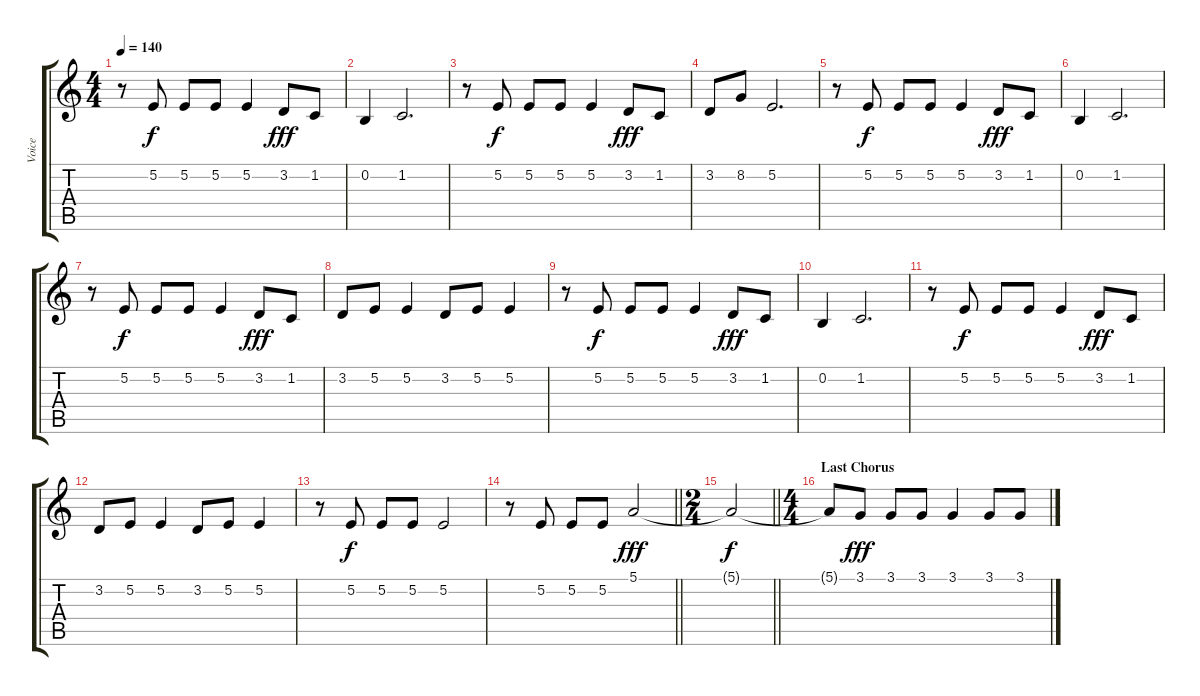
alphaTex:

\track ("Voice" "Voice") {instrument violin}
\staff {score tabs}
\tuning (E4 B3 G3 D3 A2 E2) {hide}
\ts (4 4)
\tempo 140
\clef g2
\ks c
r.8{dy fff} 5.2.8{dy f} 5.2.8 5.2.8 5.2.4 3.2.8{dy fff} 1.2.8 |
0.2.4 1.2.2{d} |
r.8 5.2.8{dy f} 5.2.8 5.2.8 5.2.4 3.2.8{dy fff} 1.2.8 |
3.2.8 8.2.8 5.2.2{d} |
r.8 5.2.8{dy f} 5.2.8 5.2.8 5.2.4 3.2.8{dy fff} 1.2.8 |
0.2.4 1.2.2{d} |
r.8 5.2.8{dy f} 5.2.8 5.2.8 5.2.4 3.2.8{dy fff} 1.2.8 |
3.2.8 5.2.8 5.2.4 3.2.8 5.2.8 5.2.4 |
r.8 5.2.8{dy f} 5.2.8 5.2.8 5.2.4 3.2.8{dy fff} 1.2.8 |
0.2.4 1.2.2{d} |
r.8 5.2.8{dy f} 5.2.8 5.2.8 5.2.4 3.2.8{dy fff} 1.2.8 |
3.2.8 5.2.8 5.2.4 3.2.8 5.2.8 5.2.4 |
r.8 5.2.8{dy f} 5.2.8 5.2.8 5.2.2 |
\barLineRight lightlight
r.8 5.2.8 5.2.8 5.2.8 5.1.2{dy fff} |
\ts (2 4)
\barLineRight lightlight
5.1{t}.2{dy f} |
\ts (4 4)
\section ("" "Last Chorus")
5.1{t}.8 3.1.8{dy fff} 3.1.8 3.1.8 3.1.4 3.1.8 3.1.8
